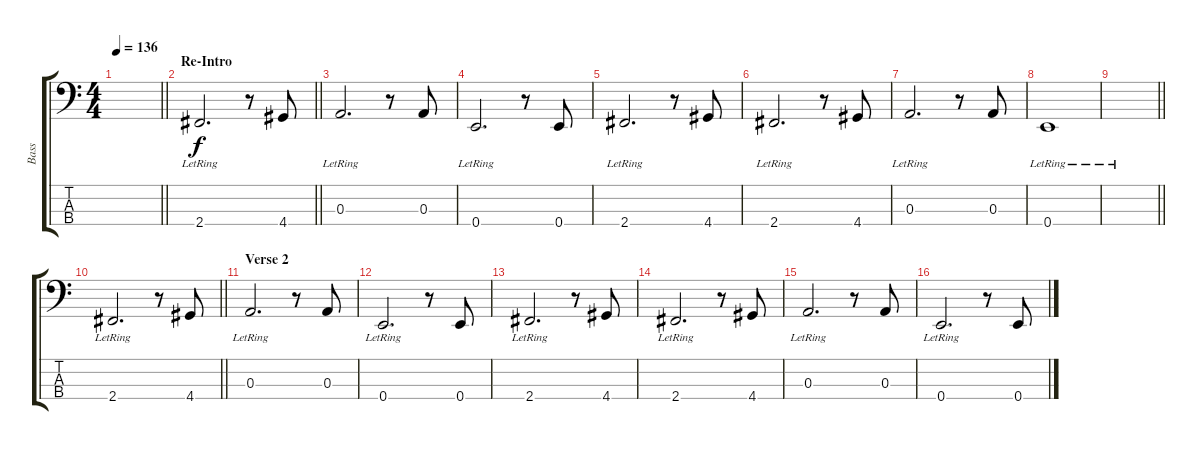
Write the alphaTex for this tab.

\track ("Bass" "Bass") {instrument electricbassfinger}
\staff {score tabs}
\tuning (G2 D2 A1 E1) {hide}
\ts (4 4)
\tempo 136
\clef f4
\barLineRight lightlight
\ks c
|
\section ("" "Re-Intro")
\barLineRight lightlight
2.4{lr}.2{d dy f} r.8 4.4.8 |
0.3{lr}.2{d} r.8 0.3.8 |
0.4{lr}.2{d} r.8 0.4.8 |
2.4{lr}.2{d} r.8 4.4.8 |
2.4{lr}.2{d} r.8 4.4.8 |
0.3{lr}.2{d} r.8 0.3.8 |
0.4{lr}.1 |
\barLineRight lightlight
|
\barLineRight lightlight
2.4{lr}.2{d} r.8 4.4.8 |
\section ("" "Verse 2")
0.3{lr}.2{d} r.8 0.3.8 |
0.4{lr}.2{d} r.8 0.4.8 |
2.4{lr}.2{d} r.8 4.4.8 |
2.4{lr}.2{d} r.8 4.4.8 |
0.3{lr}.2{d} r.8 0.3.8 |
0.4{lr}.2{d} r.8 0.4.8
